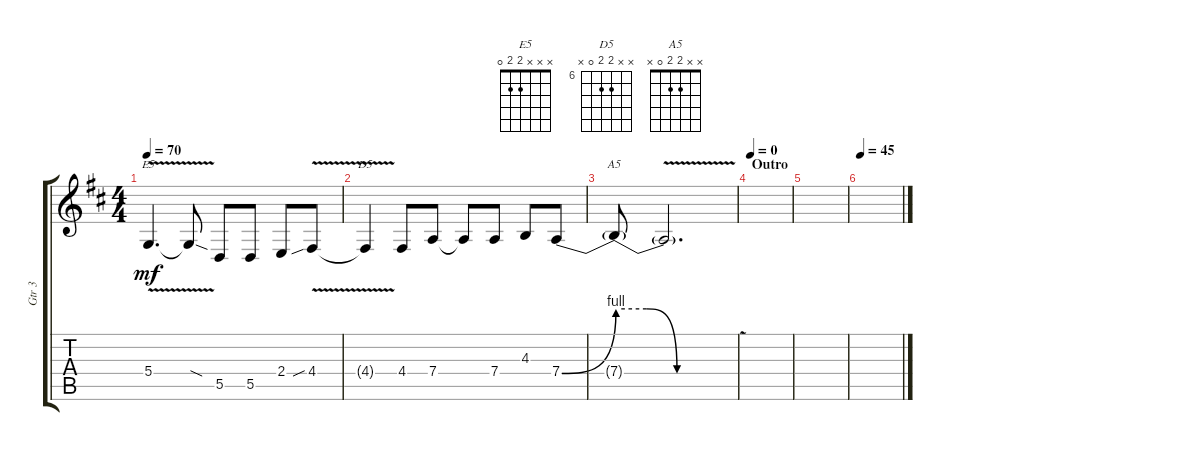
\track ("Gtr 3" "Gtr 3") {instrument acousticgrandpiano}
\staff {score tabs}
\tuning (E4 B3 G3 D3 A2 E2) {hide}
\chord ("E5" x x x 2 2 0)
\chord ("D5" x x 7 7 0 x) {firstfret 6}
\chord ("A5" x x 2 2 0 x)
\ts (4 4)
\tempo 70
\clef g2
\ks d
5.4{v t}.4{d ch "E5" dy mf} 5.4{sod t}.8 5.5.8 5.5.8 2.4.8 4.4{v sib}.8 |
4.4{v t}.4{ch "D5"} 4.4.8 7.4.8 7.4{t}.8 7.4.8 4.3.8 7.4{be (bend 0 0 60 4)}.8 |
7.4{be (custom 0 4 15 4 30 0 60 0) t}.8{ch "A5"} 7.4{v t}.2{d} |
\section ("" "Outro")
\tempo 0
|
|
\tempo 45
